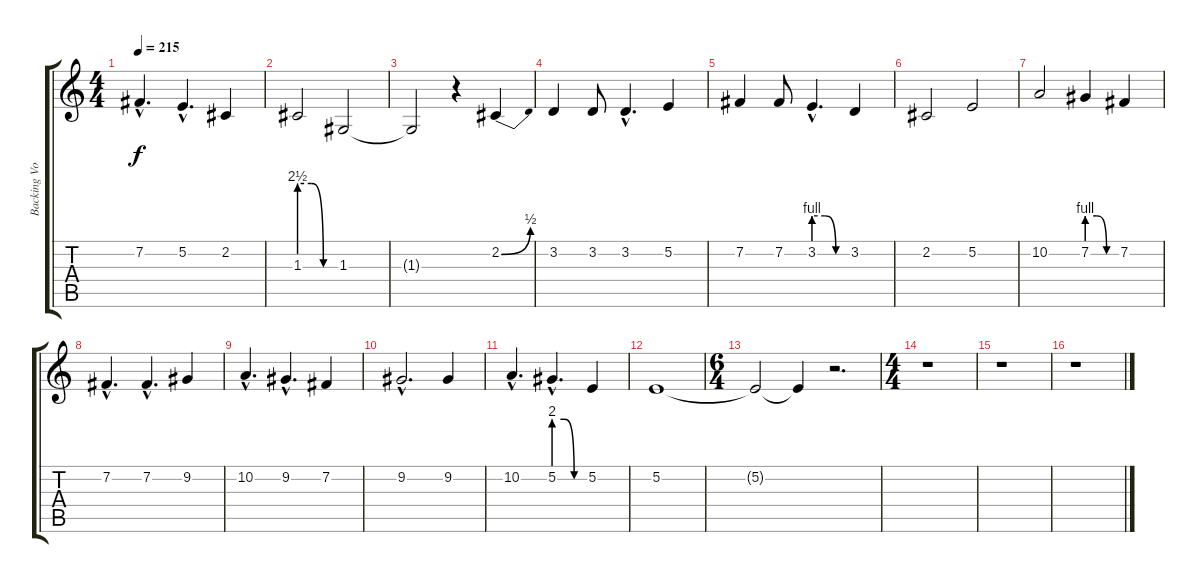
\track ("Backing Vocals" "Backing Vo") {instrument lead2sawtooth}
\staff {score tabs}
\tuning (E4 B3 G3 D3 A2 E2) {hide}
\ts (4 4)
\tempo 215
\clef g2
\ks c
7.2{hac}.4{d dy f} 5.2{hac}.4{d} 2.2.4 |
1.3{be (custom 0 10 20 10 40 0 60 0)}.2 1.3.2 |
1.3{t}.2 r.4 2.2{be (bend 0 0 60 2)}.4 |
3.2.4 3.2.8 3.2{hac}.4{d} 5.2.4 |
7.2.4 7.2.8 3.2{be (custom 0 4 20 4 40 0 60 0) hac}.4{d} 3.2.4 |
2.2.2 5.2.2 |
10.2.2 7.2{be (custom 0 4 20 4 40 0 60 0)}.4 7.2.4 |
7.2{hac}.4{d} 7.2{hac}.4{d} 9.2.4 |
10.2{hac}.4{d} 9.2{hac}.4{d} 7.2.4 |
9.2{hac}.2{d} 9.2.4 |
10.2{hac}.4{d} 5.2{be (custom 0 8 20 8 40 0 60 0) hac}.4{d} 5.2.4 |
5.2.1 |
\ts (6 4)
5.2{t}.2 5.2{t}.4 r.2{d} |
\ts (4 4)
\section ("" "")
r.1 |
r.1 |
r.1
